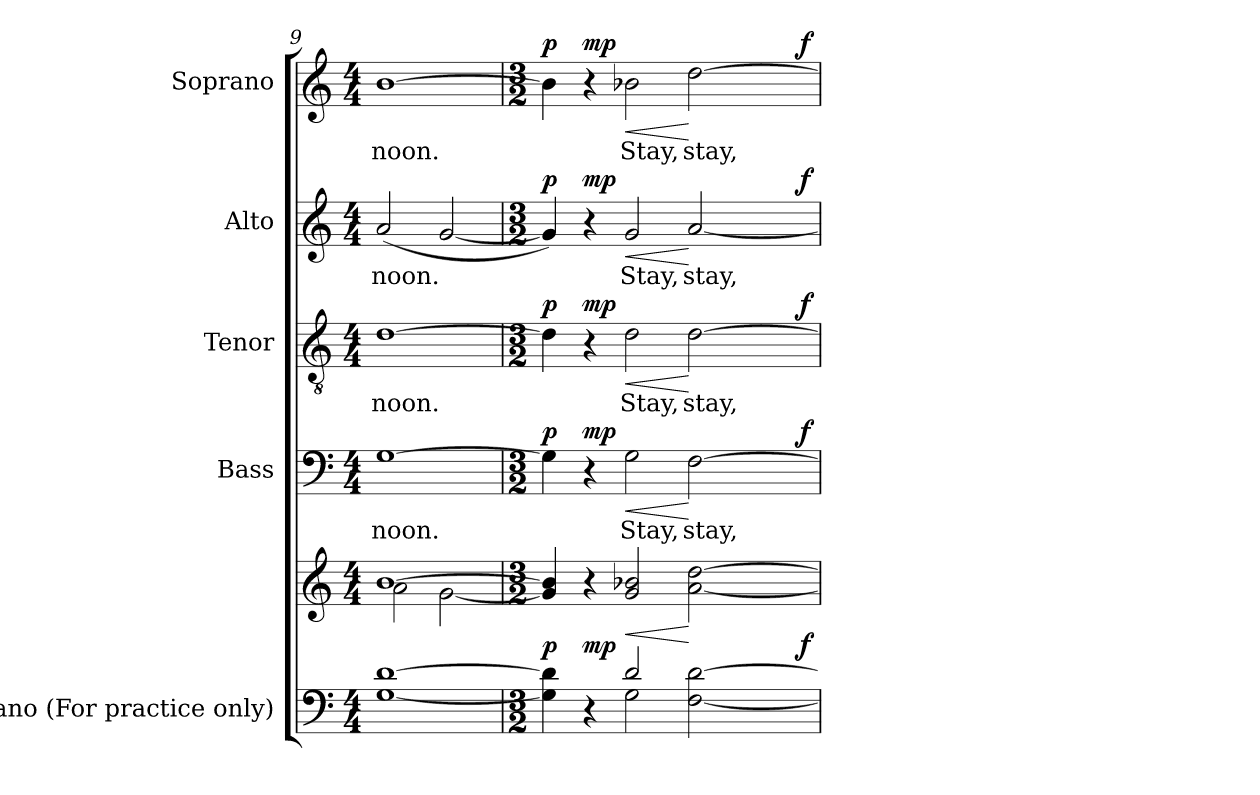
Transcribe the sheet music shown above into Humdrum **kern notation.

**kern	**kern	**dynam	**kern	**text	**dynam	**kern	**text	**dynam	**kern	**text	**dynam	**kern	**text	**dynam
*part5	*part5	*part5	*part4	*part4	*part4	*part3	*part3	*part3	*part2	*part2	*part2	*part1	*part1	*part1
*staff6	*staff5	*staff5/6	*staff4	*staff4	*staff4	*staff3	*staff3	*staff3	*staff2	*staff2	*staff2	*staff1	*staff1	*staff1
*I"Piano (For practice only)	*	*	*I"Bass	*	*	*I"Tenor	*	*	*I"Alto	*	*	*I"Soprano	*	*
*I'Pno.	*	*	*I'B.	*	*	*I'T.	*	*	*I'A.	*	*	*I'S.	*	*
*clefF4	*clefG2	*	*clefF4	*	*	*clefGv2	*	*	*clefG2	*	*	*clefG2	*	*
*	*	*	*	*	*	*ITrd7c12	*	*	*	*	*	*	*	*
*k[]	*k[]	*	*k[]	*	*	*k[]	*	*	*k[]	*	*	*k[]	*	*
*C:	*C:	*	*C:	*	*	*C:	*	*	*C:	*	*	*C:	*	*
*M4/4	*M4/4	*	*M4/4	*	*	*M4/4	*	*	*M4/4	*	*	*M4/4	*	*
=9	=9	=9	=9	=9	=9	=9	=9	=9	=9	=9	=9	=9	=9	=9
*	*^	*	*	*	*	*	*	*	*	*	*	*	*	*
!	!	!	!	!	!LO:LY:b:color=#000000	!	!	!	!	!	!	!	!	!	!
!	!	!	!	!	!	!	!	!LO:LY:b:color=#000000	!	!	!	!	!	!	!
!	!	!	!	!	!	!	!	!	!	!	!LO:LY:b:color=#000000	!	!	!	!
!	!	!	!	!	!	!	!	!	!	!	!	!	!	!LO:LY:b:color=#000000	!
[<1Gi [>1di	[>1bi	2ai\	.	[>1Gi	noon.	.	[>1Di	noon.	.	(2ai/	noon.	.	[>1bi	noon.	.
.	.	[<2gi\	.	.	.	.	.	.	.	[<2gi/	.	.	.	.	.
=10	=10	=10	=10	=10	=10	=10	=10	=10	=10	=10	=10	=10	=10	=10	=10
*M3/2	*M3/2	*	*	*M3/2	*	*	*M3/2	*	*	*M3/2	*	*	*M3/2	*	*
*^	*	*	*	*^	*	*	*^	*	*	*^	*	*	*^	*	*
4Gi\] 4di]	2ryy	4gi/] 4bi]	1ryy	p	4Gi\]	1ryy	.	p	4Di\]	1ryy	.	p	4gi/])	1ryy	.	p	4bi\]	1ryy	.	p
4r	.	4r	.	mp	4r	.	.	mp	4r	.	.	mp	4r	.	.	mp	4r	.	.	mp
!	!	!	!	!LO:HP:b	!	!	!	!	!	!	!	!	!	!	!	!	!	!	!	!
!	!	!	!	!	!	!	!LO:LY:b:color=#000000	!LO:HP:b	!	!	!	!	!	!	!	!	!	!	!	!
!	!	!	!	!	!	!	!	!	!	!	!LO:LY:b:color=#000000	!LO:HP:b	!	!	!	!	!	!	!	!
!	!	!	!	!	!	!	!	!	!	!	!	!	!	!	!LO:LY:b:color=#000000	!LO:HP:b	!	!	!	!
!	!	!	!	!	!	!	!	!	!	!	!	!	!	!	!	!LO:HP:n=1:b	!	!	!	!
!	!	!	!	!	!	!	!	!	!	!	!	!	!	!	!	!	!	!	!LO:LY:b:color=#000000	!LO:HP:b
2di/	2Gi\	2gi/ 2b-Xi	.	<	2Gi\	.	Stay,	<	2Di\	.	Stay,	<	2gi/	.	Stay,	< <	2b-Xi\	.	Stay,	<
!	!	!	!	!	!	!	!LO:LY:b:color=#000000	!	!	!	!	!	!	!	!	!	!	!	!	!
!	!	!	!	!	!	!	!	!	!	!	!LO:LY:b:color=#000000	!	!	!	!	!	!	!	!	!
!	!	!	!	!	!	!	!	!	!	!	!	!	!	!	!LO:LY:b:color=#000000	!	!	!	!	!
!	!	!	!	!	!	!	!	!	!	!	!	!	!	!	!	!	!	!	!LO:LY:b:color=#000000	!
[<2Fi\ [>2di	2ryy	[<2ai\ [>2ddi	4ryy	[	[>2Fi\	4ryy	stay,	[	[>2Di\	4ryy	stay,	[	[<2ai/	4ryy	stay,	[	[>2ddi\	4ryy	stay,	[
.	.	.	8ryy	.	.	8ryy	.	.	.	8ryy	.	.	.	8ryy	.	.	.	8ryy	.	.
.	.	.	16ryy	.	.	16ryy	.	.	.	16ryy	.	.	.	16ryy	.	.	.	16ryy	.	.
.	.	.	32ryy	.	.	32ryy	.	.	.	32ryy	.	.	.	32ryy	.	.	.	32ryy	.	.
.	.	.	64ryy	.	.	64ryy	.	.	.	64ryy	.	.	.	64ryy	.	.	.	64ryy	.	.
.	.	.	128...ryy	.	.	128...ryy	.	.	.	128...ryy	.	.	.	128...ryy	.	.	.	128...ryy	.	.
.	.	.	1024ryy	f	.	1024ryy	.	f	.	1024ryy	.	f	.	1024ryy	.	f	.	1024ryy	.	f
*v	*v	*	*	*	*	*	*	*	*	*	*	*	*	*	*	*	*	*	*	*
.	.	.	.	.	.	.	.	.	.	.	.	.	.	.	[	.	.	.	.
*	*v	*v	*	*	*	*	*	*v	*v	*	*	*v	*v	*	*	*v	*v	*	*
*	*	*	*v	*v	*	*	*	*	*	*	*	*	*	*	*
=	=	=	=	=	=	=	=	=	=	=	=	=	=	=
*-	*-	*-	*-	*-	*-	*-	*-	*-	*-	*-	*-	*-	*-	*-
